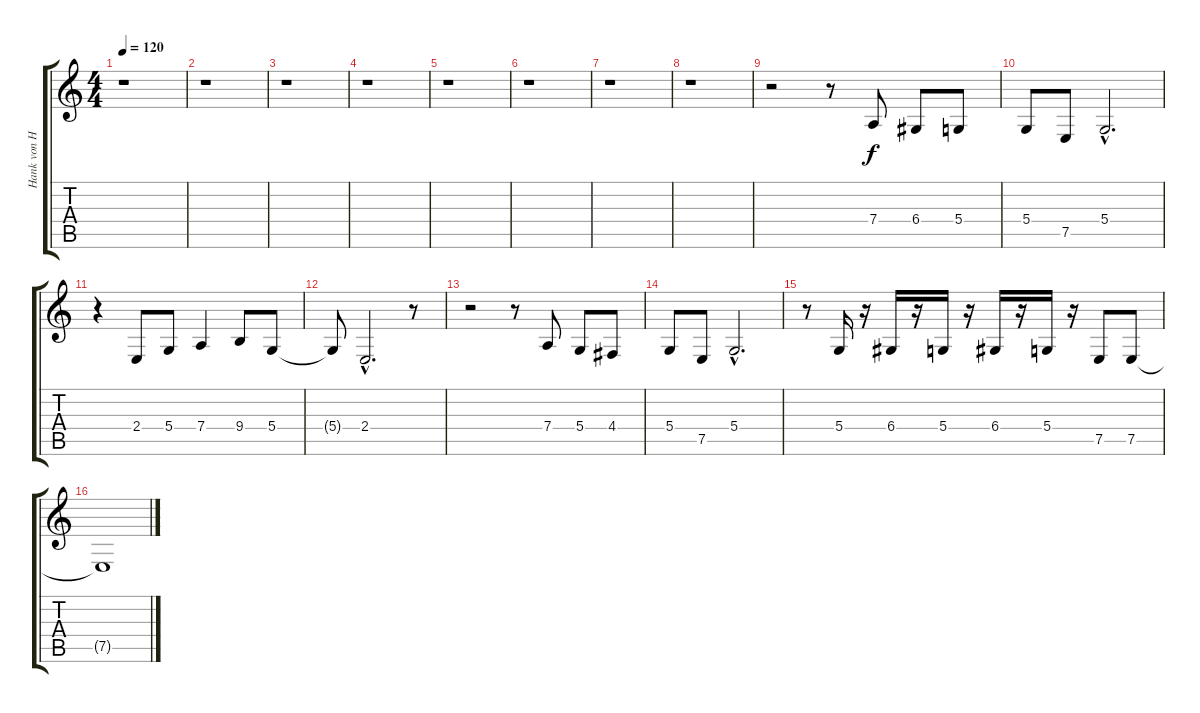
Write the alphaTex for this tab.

\track ("Hank von Helvete" "Hank von H") {instrument viola}
\staff {score tabs}
\tuning (E4 B3 G3 D3 A2 E2) {hide}
\ts (4 4)
\tempo 120
\clef g2
\ks c
r.1{dy f} |
r.1 |
r.1 |
r.1 |
r.1 |
r.1 |
r.1 |
r.1 |
r.2 r.8 7.4.8 6.4.8 5.4.8 |
5.4.8 7.5.8 5.4{hac}.2{d} |
r.4 2.4.8 5.4.8 7.4.4 9.4.8 5.4.8 |
5.4{t}.8 2.4{hac}.2{d} r.8 |
r.2 r.8 7.4.8 5.4.8 4.4.8 |
5.4.8 7.5.8 5.4{hac}.2{d} |
r.8 5.4.16 r.16 6.4.16 r.16 5.4.16 r.16 6.4.16 r.16 5.4.16 r.16 7.5.8 7.5.8 |
7.5{t}.1
